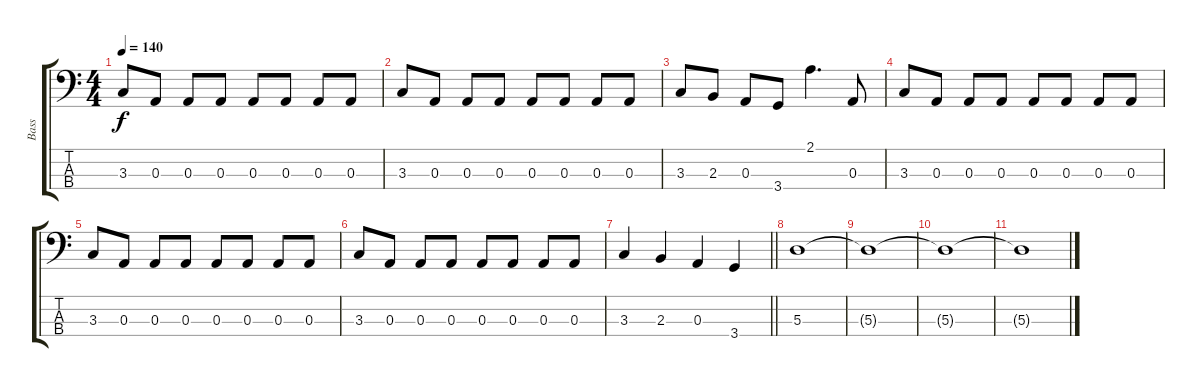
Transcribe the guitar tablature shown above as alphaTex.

\track ("Bass" "Bass") {instrument electricbassfinger}
\staff {score tabs}
\tuning (G2 D2 A1 E1) {hide}
\ts (4 4)
\tempo 140
\clef f4
\ks aminor
3.3.8{dy f} 0.3.8 0.3.8 0.3.8 0.3.8 0.3.8 0.3.8 0.3.8 |
3.3.8 0.3.8 0.3.8 0.3.8 0.3.8 0.3.8 0.3.8 0.3.8 |
3.3.8 2.3.8 0.3.8 3.4.8 2.1.4{d} 0.3.8 |
3.3.8 0.3.8 0.3.8 0.3.8 0.3.8 0.3.8 0.3.8 0.3.8 |
3.3.8 0.3.8 0.3.8 0.3.8 0.3.8 0.3.8 0.3.8 0.3.8 |
3.3.8 0.3.8 0.3.8 0.3.8 0.3.8 0.3.8 0.3.8 0.3.8 |
\barLineRight lightlight
3.3.4 2.3.4 0.3.4 3.4.4 |
5.3.1 |
5.3{t}.1 |
5.3{t}.1 |
5.3{t}.1
